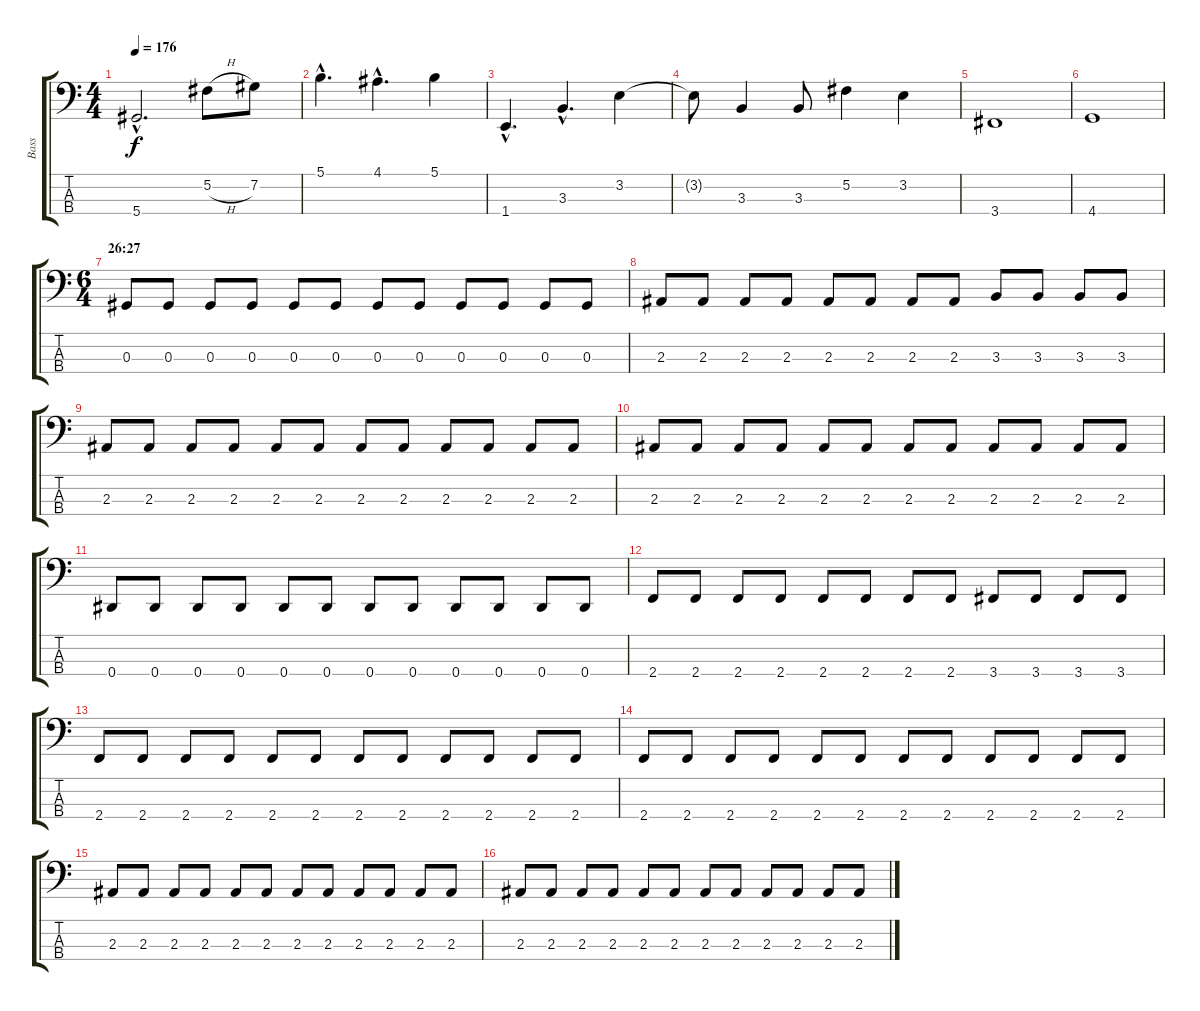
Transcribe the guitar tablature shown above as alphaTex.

\track ("Bass" "Bass") {instrument electricbassfinger}
\staff {score tabs}
\tuning (Gb2 Db2 Ab1 Eb1) {hide}
\ts (4 4)
\tempo 176
\clef f4
\ks c
5.4{hac}.2{d dy f} 5.2{h}.8 7.2.8 |
5.1{hac}.4{d} 4.1{hac}.4{d} 5.1.4 |
1.4{hac}.4{d} 3.3{hac}.4{d} 3.2.4 |
3.2{t}.8 3.3.4 3.3.8 5.2.4 3.2.4 |
3.4.1 |
4.4.1 |
\ts (6 4)
\section ("" "26:27")
0.3.8 0.3.8 0.3.8 0.3.8 0.3.8 0.3.8 0.3.8 0.3.8 0.3.8 0.3.8 0.3.8 0.3.8 |
2.3.8 2.3.8 2.3.8 2.3.8 2.3.8 2.3.8 2.3.8 2.3.8 3.3.8 3.3.8 3.3.8 3.3.8 |
2.3.8 2.3.8 2.3.8 2.3.8 2.3.8 2.3.8 2.3.8 2.3.8 2.3.8 2.3.8 2.3.8 2.3.8 |
2.3.8 2.3.8 2.3.8 2.3.8 2.3.8 2.3.8 2.3.8 2.3.8 2.3.8 2.3.8 2.3.8 2.3.8 |
0.4.8 0.4.8 0.4.8 0.4.8 0.4.8 0.4.8 0.4.8 0.4.8 0.4.8 0.4.8 0.4.8 0.4.8 |
2.4.8 2.4.8 2.4.8 2.4.8 2.4.8 2.4.8 2.4.8 2.4.8 3.4.8 3.4.8 3.4.8 3.4.8 |
2.4.8 2.4.8 2.4.8 2.4.8 2.4.8 2.4.8 2.4.8 2.4.8 2.4.8 2.4.8 2.4.8 2.4.8 |
2.4.8 2.4.8 2.4.8 2.4.8 2.4.8 2.4.8 2.4.8 2.4.8 2.4.8 2.4.8 2.4.8 2.4.8 |
2.3.8 2.3.8 2.3.8 2.3.8 2.3.8 2.3.8 2.3.8 2.3.8 2.3.8 2.3.8 2.3.8 2.3.8 |
2.3.8 2.3.8 2.3.8 2.3.8 2.3.8 2.3.8 2.3.8 2.3.8 2.3.8 2.3.8 2.3.8 2.3.8
